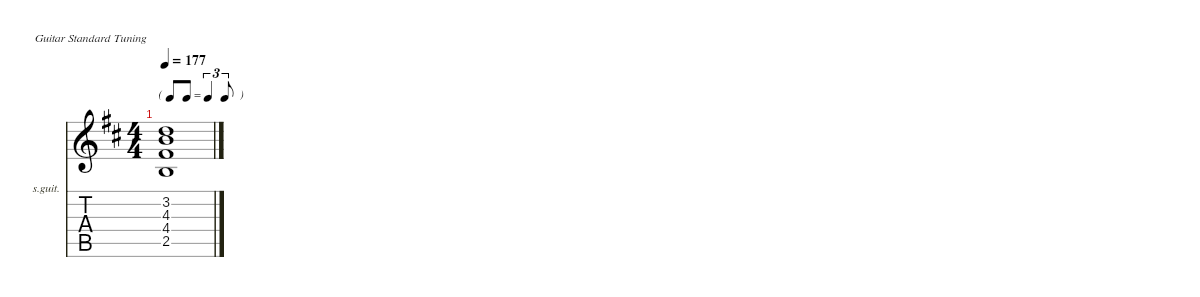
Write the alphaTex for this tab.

\hideDynamics
\bracketExtendMode nobrackets
\firstSystemTrackNameOrientation horizontal
\otherSystemsTrackNameOrientation horizontal
\track ("固快扼" "s.guit.") {instrument acousticguitarsteel}
\staff {score tabs}
\tuning (E4 B3 G3 D3 A2 E2)
\ts (4 4)
\tf triplet8th
\tempo 177
\clef g2
\ks bminor
(3.2{t acc forcenatural} 4.3{t acc forcenatural} 4.4{t acc #} 2.5{t acc forcenatural}).1{dy f}
